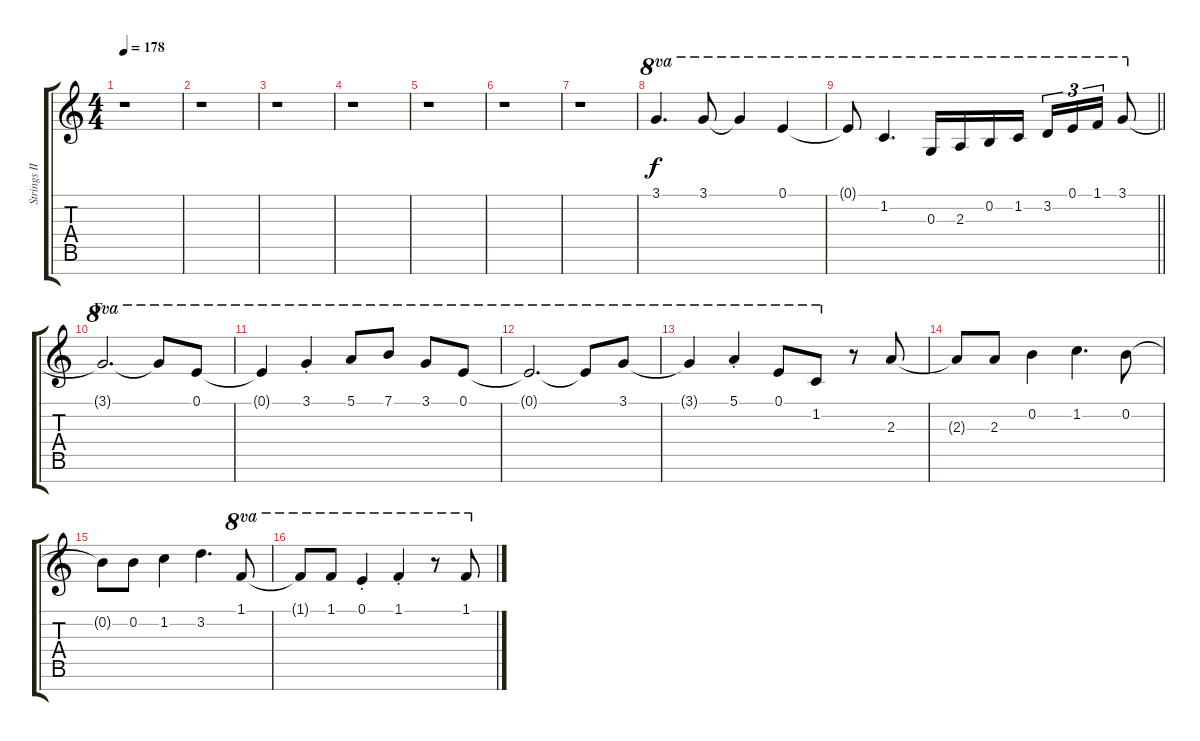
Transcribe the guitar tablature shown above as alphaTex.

\track ("Strings II" "Strings II") {instrument stringensemble1}
\staff {score tabs}
\tuning (E5 B4 G4 D4 A3 E3 B2) {hide}
\ts (4 4)
\tempo 178
\clef g2
\ks c
r.1{dy f} |
r.1 |
r.1 |
r.1 |
r.1 |
r.1 |
r.1 |
3.1.4{d ot 8va} 3.1.8{ot 8va} 3.1{t}.4{ot 8va} 0.1.4{ot 8va} |
\barLineRight lightlight
0.1{t}.8{ot 8va} 1.2.4{d ot 8va} 0.3.16{ot 8va} 2.3.16{ot 8va} 0.2.16{ot 8va} 1.2.16{ot 8va} 3.2.16{tu (3 2) ot 8va} 0.1.16{tu (3 2) ot 8va} 1.1.16{tu (3 2) ot 8va} 3.1.8{ot 8va} |
\section ("" "F")
3.1{t}.2{d ot 8va} 3.1{t}.8{ot 8va} 0.1.8{ot 8va} |
0.1{t}.4{ot 8va} 3.1{st}.4{ot 8va} 5.1.8{ot 8va} 7.1.8{ot 8va} 3.1.8{ot 8va} 0.1.8{ot 8va} |
0.1{t}.2{d ot 8va} 0.1{t}.8{ot 8va} 3.1.8{ot 8va} |
3.1{t}.4{ot 8va} 5.1{st}.4{ot 8va} 0.1.8{ot 8va} 1.2.8{ot 8va} r.8 2.3.8 |
2.3{t}.8 2.3.8 0.2.4 1.2.4{d} 0.2.8 |
0.2{t}.8 0.2.8 1.2.4 3.2.4{d} 1.1.8{ot 8va} |
1.1{t}.8{ot 8va} 1.1.8{ot 8va} 0.1{st}.4{ot 8va} 1.1{st}.4{ot 8va} r.8{ot 8va} 1.1.8{ot 8va}
